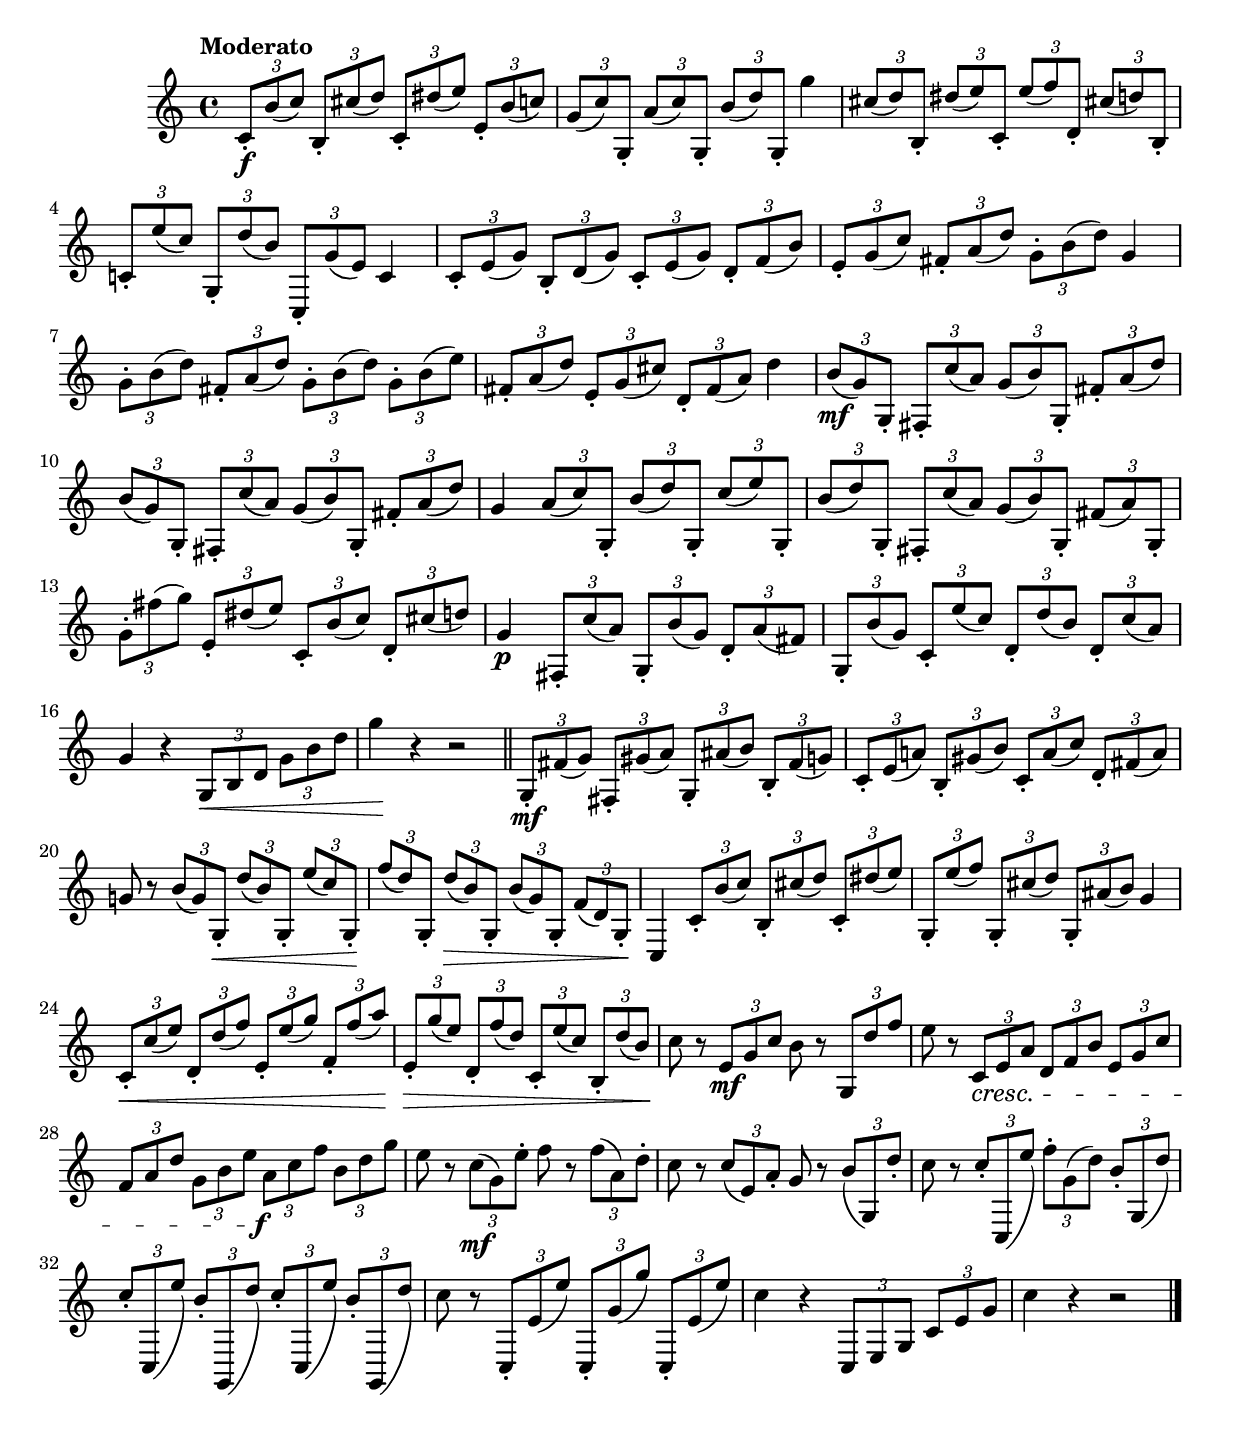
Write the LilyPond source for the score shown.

\version "2.22.0"

\include "../turn-markup.ily"
\include "settings.ily"

\relative {
  \language "english"

  \transposition f

  \tempo "Moderato"

  \key c \major
  \time 4/4

  \tuplet 3/2 4 { c'8-.\f b'( c) b,-. c-sharp'( d) c,-. d-sharp'( e) e,-. b'( c) } |
  \tuplet 3/2 4 { g8( c) g,-. a'( c) g,-. b'( d) g,,-. } g''4 |
  \tuplet 3/2 4 { c-sharp,8( d) b,-. d-sharp'( e) c,-. e'( f) d,-. c-sharp'!( d) b,-. } |
  \tuplet 3/2 4 { c-natural!8-. e'( c) g,-. d''( b) c,,-. g''( e) } c4 |
  \tuplet 3/2 4 { c8-. e( g) b,-. d( g) c,-. e( g) d-. f( b) } |
  \tuplet 3/2 4 { e,8-. g( c) f-sharp,-. a( d) g,-. b( d) } g,4 |
  \tuplet 3/2 4 { g8-. b( d) f-sharp,-. a( d) g,-. b( d) g,-. b( e) } |
  \tuplet 3/2 4 { f-sharp,8-. a( d) e,-. g( c-sharp) d,-. f-sharp( a) } d4 |
  \tuplet 3/2 4 {
    b8( \mf g) g,-. f-sharp-. c''( a) g( b) g,-. f-sharp'-. a( d) |
    b8( g) g,-. f-sharp-. c''( a) g( b) g,-. f-sharp'-. a( d) |
  }
  g,4 \tuplet 3/2 4 { a8( c) g,-. b'( d) g,,-. c'( e) g,,-. } |
  \tuplet 3/2 4 {
    b'8( d) g,,-.
      f-sharp-. c''( a) % The 1st edition has a'( c) g,-. here.
      g( b) g,-. f-sharp'( a) g,-. |
    g'8-. f-sharp'( g) e,-. d-sharp'( e) c,-. b'( c) d,-. c-sharp'( d) |
  }
  g,4\p \tuplet 3/2 4 { f-sharp,8-. c''( a) g,-. b'( g) d-. a'( f-sharp) } |
  \tuplet 3/2 4 { g,-. b'( g) c,-. e'( c) d,-. d'( b) d,-. c'( a) } |
  g4 r \tuplet 3/2 4 { g,8 \tweak to-barline ##f \< b d g b d } |
  g4 \! r r2 | \bar "||"

  \tuplet 3/2 4 {
    g,,8-. \mf f-sharp'( g) f-sharp,-. g-sharp'( a) g,-. a-sharp'( b) b,-. f-sharp'( g) |
    c,8-. e( a-natural!) b,-. g-sharp'( b) c,-. a'( c) d,-. f-sharp( a) |
  }
  g-natural!8 r \tuplet 3/2 4 { b8( g) g,-. \< d''( b) g,-. e''( c) g,-. \! } |
  \tuplet 3/2 4 { f''8( d) g,,-. d''( \> b) g,-. b'( g) g,-. f'( d) g,-. } \! |
  c,4 \tuplet 3/2 4 { c'8-. b'( c) b,-. c-sharp'( d) c,-. d-sharp'( e) } |
  \tuplet 3/2 4 { g,,8-. e''( f) g,,-. c-sharp'( d) g,,-. a-sharp'( b) } g4 |
  \tuplet 3/2 4 {
    \stemUp
    c,8-. \< c'( e) d,-. d'( f) e,-. e'( g) f,-. f'( a) |
    e,8-. \> g'( e) d,-. f'( d) c,-. e'( c) b,-. d'( b) |
    \stemNeutral
  }
  c8 \! r \tuplet 3/2 { e, \mf g c } b r \tuplet 3/2 { g, d'' f } |
  e8 r \tuplet 3/2 4 { c, \cresc e a d, f b e, g c } |
  \tuplet 3/2 4 { f,8 a d g, b e a, \tweak X-offset #-1 \f c f b, d g } |
  e8 r \tuplet 3/2 { c( \mf g) e'-. } f r \tuplet 3/2 { f( a,) d-. } |
  c8 r \tuplet 3/2 { c( e,) a-. } g r \tuplet 3/2 4 { \override Slur.positions = #'(0 . 2) b( g,) d''-. } |

  \override Beam.auto-knee-gap = #8

  c8 r \tuplet 3/2 4 { c-. c,,( e'') f-. \revert Slur.positions g,( d') b-. \override Slur.positions = #'(0 . 2) g,( d'') } |

  % The 1st edition includes another measure:
  % \tuplet 3/2 4 { c8-. c,,( e'') c-. c,,( g''') f-. g,,( d'') b-. g,( d'') } |

  \tuplet 3/2 4 { \repeat unfold 2 { c8-. c,,( e'') b-. g,,( d''') } } |
  c8 r \tuplet 3/2 4 { c,,-. e'( e') c,,-. g''( g') c,,,-. e'( e') } |

  \revert Slur.positions

  \revert Beam.auto-knee-gap

  c4 r \tuplet 3/2 4 { c,,8 e g c e g } |
  c4 r r2 | \bar "|."
}
